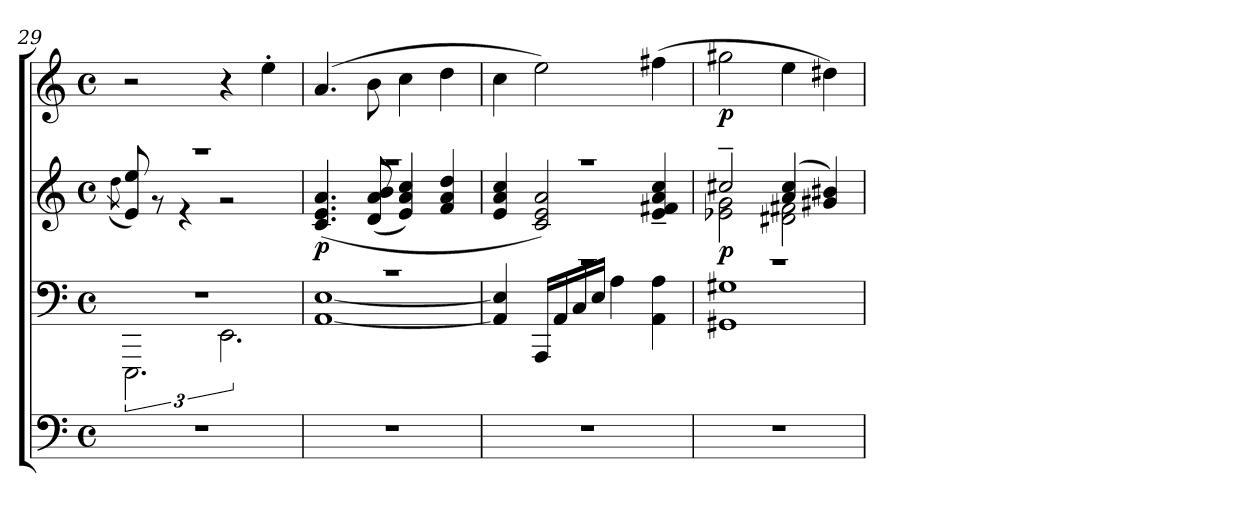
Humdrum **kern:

**kern	**kern	**kern	**dynam	**kern	**dynam
*part3	*part2	*part2	*part2	*part1	*part1
*staff4	*staff3	*staff2	*staff2/3	*staff1	*staff1
*clefF4	*clefF4	*clefG2	*	*clefG2	*
*k[]	*k[]	*k[]	*	*k[]	*
*M4/4	*M4/4	*M4/4	*	*M4/4	*
*met(c)	*met(c)	*met(c)	*	*met(c)	*
=29	=29	=29	=29	=29	=29
*	*	*^	*	*	*
.	.	.	(>8qdd\	.	.	.
*	*^	*	*	*	*	*
1r	1r	3.EEE	1r	8e/ 8ee/)	.	2r	.
.	.	.	.	8r	.	.	.
.	.	.	.	4r	.	.	.
.	.	3.EE	.	2r	.	4r	.
.	.	.	.	.	.	4ee'>\	.
=30	=30	=30	=30	=30	=30	=30	=30
!	!	!	!	!	!LO:DY:b	!	!
1r	1r	[<1AA [>1E	1r	(>4.c/ 4.e/ 4.a/	p	(>4.a/	.
.	.	.	.	(<8d/ 8a/ 8b/	.	8b\	.
.	.	.	.	4e/ 4a/ 4cc/)	.	4cc\	.
.	.	.	.	4f/ 4a/ 4dd/	.	4dd\	.
=31	=31	=31	=31	=31	=31	=31	=31
1r	1r	4AA/] 4E/]	1r	4e/ 4a/ 4cc/	.	4cc\	.
.	.	16AAA/LL	.	2c/ 2e/ 2a/)	.	2ee\)	.
.	.	16AA/	.	.	.	.	.
.	.	16C/	.	.	.	.	.
.	.	16E/JJ	.	.	.	.	.
.	.	4A\	.	.	.	.	.
.	.	4AA\ 4A\	.	4e/~> 4f#X/~> 4a/~> 4cc/~>	.	(>4ff#X\	.
=32	=32	=32	=32	=32	=32	=32	=32
!	!	!	!	!	!LO:DY:b	!	!LO:DY:b
1r	1r	1GG#X 1G#X	2cc#X~>/	2e-X\ 2g\	p	2gg#X\	p
.	.	.	(>4a/ 4cc#/	2d#X\ 2f#X\	.	4ee\	.
.	.	.	4g#X/ 4b#X/)	.	.	4dd#X\)	.
*	*v	*v	*	*	*	*	*
*	*	*v	*v	*	*	*
=	=	=	=	=	=
*-	*-	*-	*-	*-	*-
